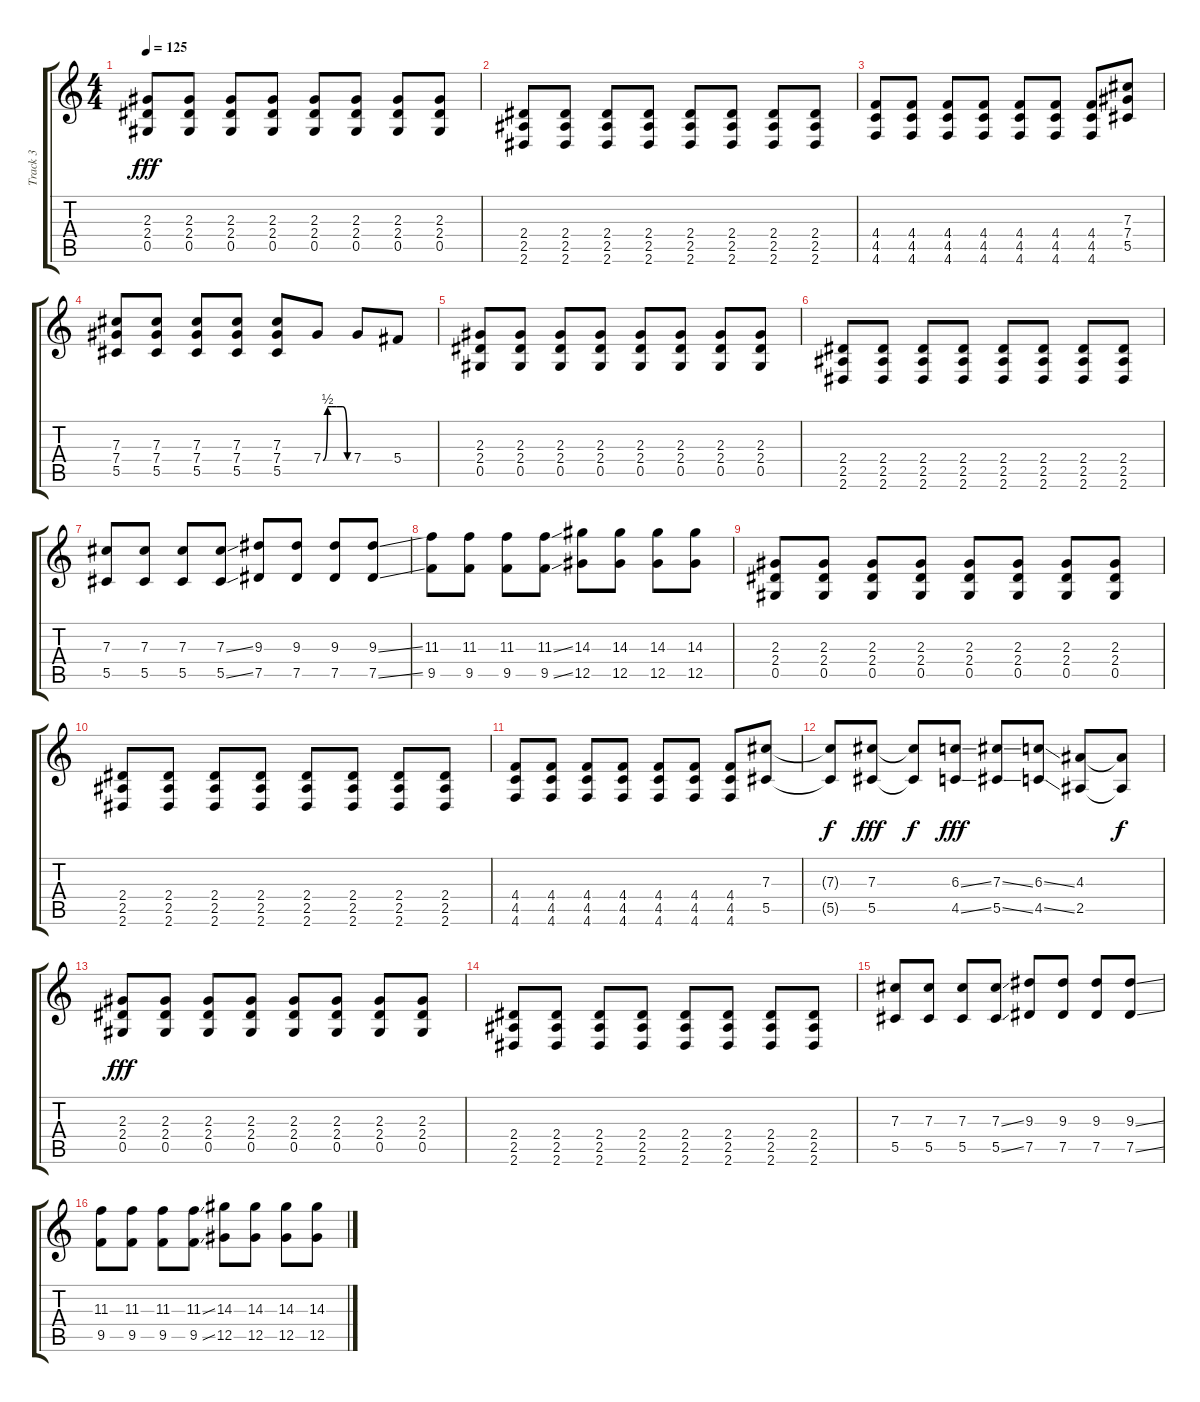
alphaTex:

\track ("Track 3" "Track 3") {instrument distortionguitar}
\staff {score tabs}
\tuning (Eb4 Bb3 Gb3 Db3 Ab2 Db2) {hide}
\ts (4 4)
\tempo 125
\clef g2
\ks c
(2.3 2.4 0.5).8{dy fff} (2.3 2.4 0.5).8 (2.3 2.4 0.5).8 (2.3 2.4 0.5).8 (2.3 2.4 0.5).8 (2.3 2.4 0.5).8 (2.3 2.4 0.5).8 (2.3 2.4 0.5).8 |
(2.4 2.5 2.6).8 (2.4 2.5 2.6).8 (2.4 2.5 2.6).8 (2.4 2.5 2.6).8 (2.4 2.5 2.6).8 (2.4 2.5 2.6).8 (2.4 2.5 2.6).8 (2.4 2.5 2.6).8 |
(4.4 4.5 4.6).8 (4.4 4.5 4.6).8 (4.4 4.5 4.6).8 (4.4 4.5 4.6).8 (4.4 4.5 4.6).8 (4.4 4.5 4.6).8 (4.4 4.5 4.6).8 (7.3 7.4 5.5).8 |
(7.3 7.4 5.5).8 (7.3 7.4 5.5).8 (7.3 7.4 5.5).8 (7.3 7.4 5.5).8 (7.3 7.4 5.5).8 7.4{be (custom 0 0 10 2 20 2 30 2 45 2 55 0 60 0)}.8 7.4.8 5.4.8 |
(2.3 2.4 0.5).8 (2.3 2.4 0.5).8 (2.3 2.4 0.5).8 (2.3 2.4 0.5).8 (2.3 2.4 0.5).8 (2.3 2.4 0.5).8 (2.3 2.4 0.5).8 (2.3 2.4 0.5).8 |
(2.4 2.5 2.6).8 (2.4 2.5 2.6).8 (2.4 2.5 2.6).8 (2.4 2.5 2.6).8 (2.4 2.5 2.6).8 (2.4 2.5 2.6).8 (2.4 2.5 2.6).8 (2.4 2.5 2.6).8 |
(7.3 5.5).8 (7.3 5.5).8 (7.3 5.5).8 (7.3{ss} 5.5{ss}).8 (9.3 7.5).8 (9.3 7.5).8 (9.3 7.5).8 (9.3{ss} 7.5{ss}).8 |
(11.3 9.5).8 (11.3 9.5).8 (11.3 9.5).8 (11.3{ss} 9.5{ss}).8 (14.3 12.5).8 (14.3 12.5).8 (14.3 12.5).8 (14.3 12.5).8 |
(2.3 2.4 0.5).8 (2.3 2.4 0.5).8 (2.3 2.4 0.5).8 (2.3 2.4 0.5).8 (2.3 2.4 0.5).8 (2.3 2.4 0.5).8 (2.3 2.4 0.5).8 (2.3 2.4 0.5).8 |
(2.4 2.5 2.6).8 (2.4 2.5 2.6).8 (2.4 2.5 2.6).8 (2.4 2.5 2.6).8 (2.4 2.5 2.6).8 (2.4 2.5 2.6).8 (2.4 2.5 2.6).8 (2.4 2.5 2.6).8 |
(4.4 4.5 4.6).8 (4.4 4.5 4.6).8 (4.4 4.5 4.6).8 (4.4 4.5 4.6).8 (4.4 4.5 4.6).8 (4.4 4.5 4.6).8 (4.4 4.5 4.6).8 (7.3 5.5).8 |
(7.3{t} 5.5{t}).8{dy f} (7.3 5.5).8{dy fff} (7.3{t} 5.5{t}).8{dy f} (6.3{ss} 4.5{ss}).8{dy fff} (7.3{ss} 5.5{ss}).8 (6.3{ss} 4.5{ss}).8 (4.3 2.5).8 (4.3{t} 2.5{t}).8{dy f} |
(2.3 2.4 0.5).8{dy fff} (2.3 2.4 0.5).8 (2.3 2.4 0.5).8 (2.3 2.4 0.5).8 (2.3 2.4 0.5).8 (2.3 2.4 0.5).8 (2.3 2.4 0.5).8 (2.3 2.4 0.5).8 |
(2.4 2.5 2.6).8 (2.4 2.5 2.6).8 (2.4 2.5 2.6).8 (2.4 2.5 2.6).8 (2.4 2.5 2.6).8 (2.4 2.5 2.6).8 (2.4 2.5 2.6).8 (2.4 2.5 2.6).8 |
(7.3 5.5).8 (7.3 5.5).8 (7.3 5.5).8 (7.3{ss} 5.5{ss}).8 (9.3 7.5).8 (9.3 7.5).8 (9.3 7.5).8 (9.3{ss} 7.5{ss}).8 |
(11.3 9.5).8 (11.3 9.5).8 (11.3 9.5).8 (11.3{ss} 9.5{ss}).8 (14.3 12.5).8 (14.3 12.5).8 (14.3 12.5).8 (14.3 12.5).8
